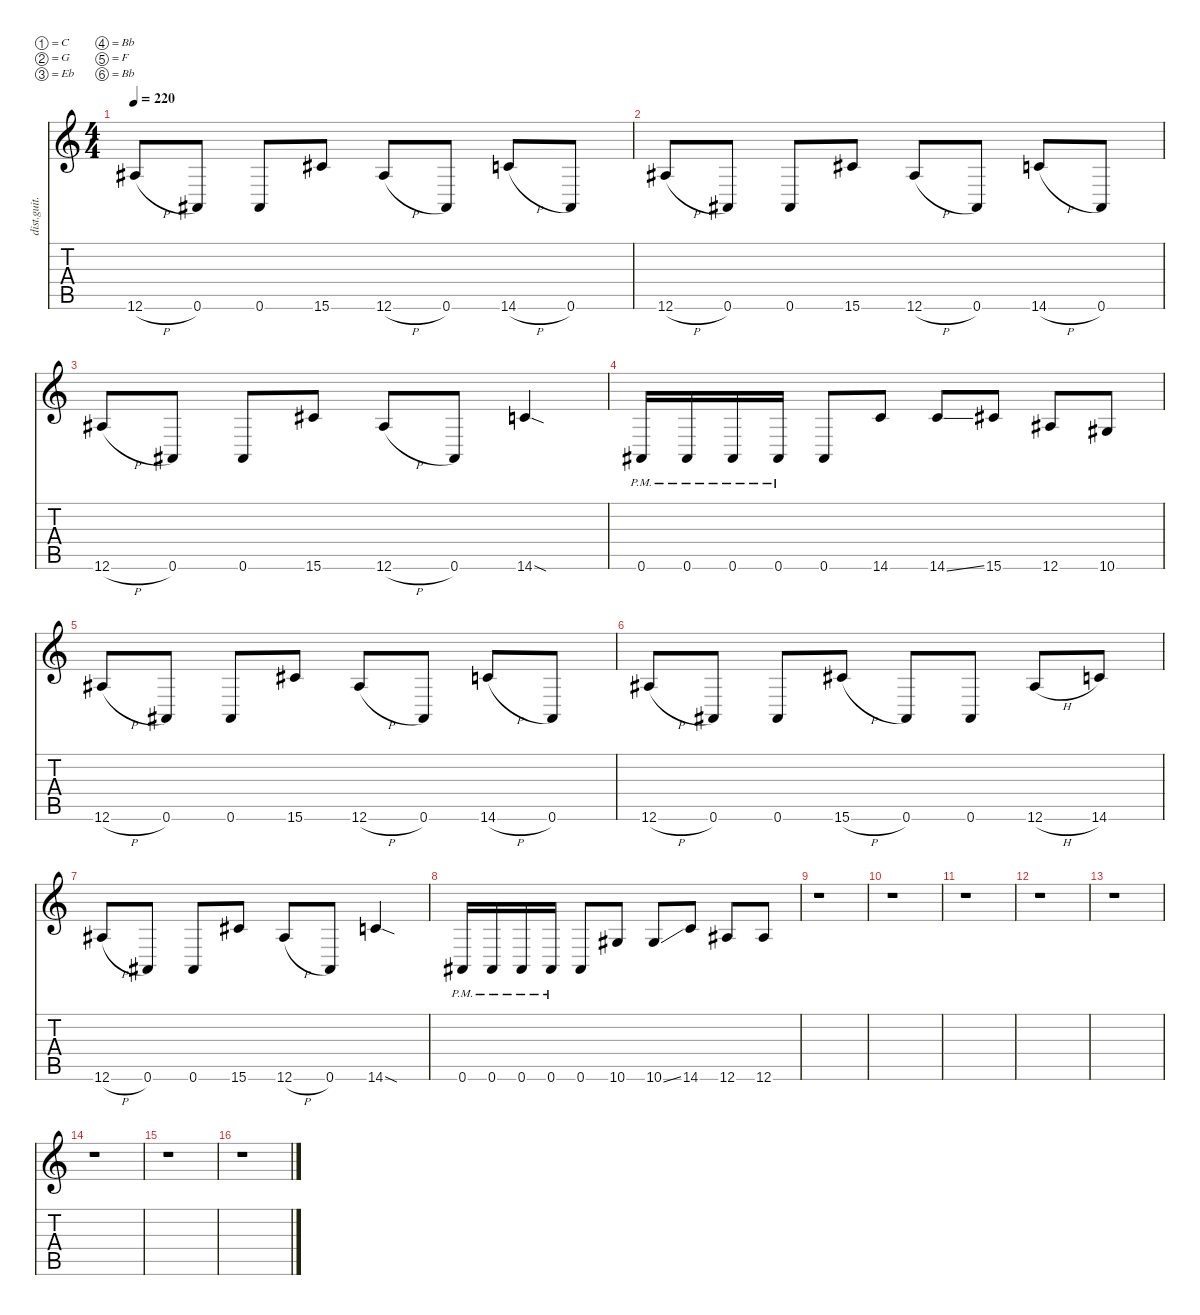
\defaultSystemsLayout 4
\hideDynamics
\bracketExtendMode nobrackets
\otherSystemsTrackNameOrientation horizontal
\track ("riff" "dist.guit.") {instrument distortionguitar}
\staff {score tabs}
\tuning (C4 G3 Eb3 Bb2 F2 Bb1)
\ts (4 4)
\tempo 220
\clef g2
\ks c
12.6{h acc #}.8{dy mf beam Up} 0.6{acc #}.8{beam Up} 0.6{acc #}.8{beam Up} 15.6{acc #}.8{beam Up} 12.6{h acc #}.8{beam Up} 0.6{acc #}.8{beam Up} 14.6{h}.8{beam Up} 0.6{acc #}.8{beam Up} |
12.6{h acc #}.8{beam Up} 0.6{acc #}.8{beam Up} 0.6{acc #}.8{beam Up} 15.6{acc #}.8{beam Up} 12.6{h acc #}.8{beam Up} 0.6{acc #}.8{beam Up} 14.6{h}.8{beam Up} 0.6{acc #}.8{beam Up} |
12.6{h acc #}.8{beam Up} 0.6{acc #}.8{beam Up} 0.6{acc #}.8{beam Up} 15.6{acc #}.8{beam Up} 12.6{h acc #}.8{beam Up} 0.6{acc #}.8{beam Up} 14.6{sod}.4{beam Up} |
0.6{pm acc #}.16{beam Up} 0.6{pm acc #}.16{beam Up} 0.6{pm acc #}.16{beam Up} 0.6{pm acc #}.16{beam Up} 0.6{acc #}.8{beam Up} 14.6.8{beam Up} 14.6{ss}.8{beam Up} 15.6{acc #}.8{beam Up} 12.6{acc #}.8{beam Up} 10.6{acc #}.8{beam Up} |
12.6{h acc #}.8{beam Up} 0.6{acc #}.8{beam Up} 0.6{acc #}.8{beam Up} 15.6{acc #}.8{beam Up} 12.6{h acc #}.8{beam Up} 0.6{acc #}.8{beam Up} 14.6{h}.8{beam Up} 0.6{acc #}.8{beam Up} |
12.6{h acc #}.8{beam Up} 0.6{acc #}.8{beam Up} 0.6{acc #}.8{beam Up} 15.6{h acc #}.8{beam Up} 0.6{acc #}.8{beam Up} 0.6{acc #}.8{beam Up} 12.6{h acc #}.8{beam Up} 14.6.8{beam Up} |
12.6{h acc #}.8{beam Up} 0.6{acc #}.8{beam Up} 0.6{acc #}.8{beam Up} 15.6{acc #}.8{beam Up} 12.6{h acc #}.8{beam Up} 0.6{acc #}.8{beam Up} 14.6{sod}.4{beam Up} |
0.6{pm acc #}.16{beam Up} 0.6{pm acc #}.16{beam Up} 0.6{pm acc #}.16{beam Up} 0.6{pm acc #}.16{beam Up} 0.6{acc #}.8{beam Up} 10.6{acc #}.8{beam Up} 10.6{ss acc #}.8{beam Up} 14.6.8{beam Up} 12.6{acc #}.8{beam Up} 12.6{acc #}.8{beam Up} |
r.1{beam Down} |
r.1{beam Down} |
r.1{beam Down} |
r.1{beam Down} |
r.1{beam Down} |
r.1{beam Down} |
r.1{beam Down} |
r.1{beam Down}
